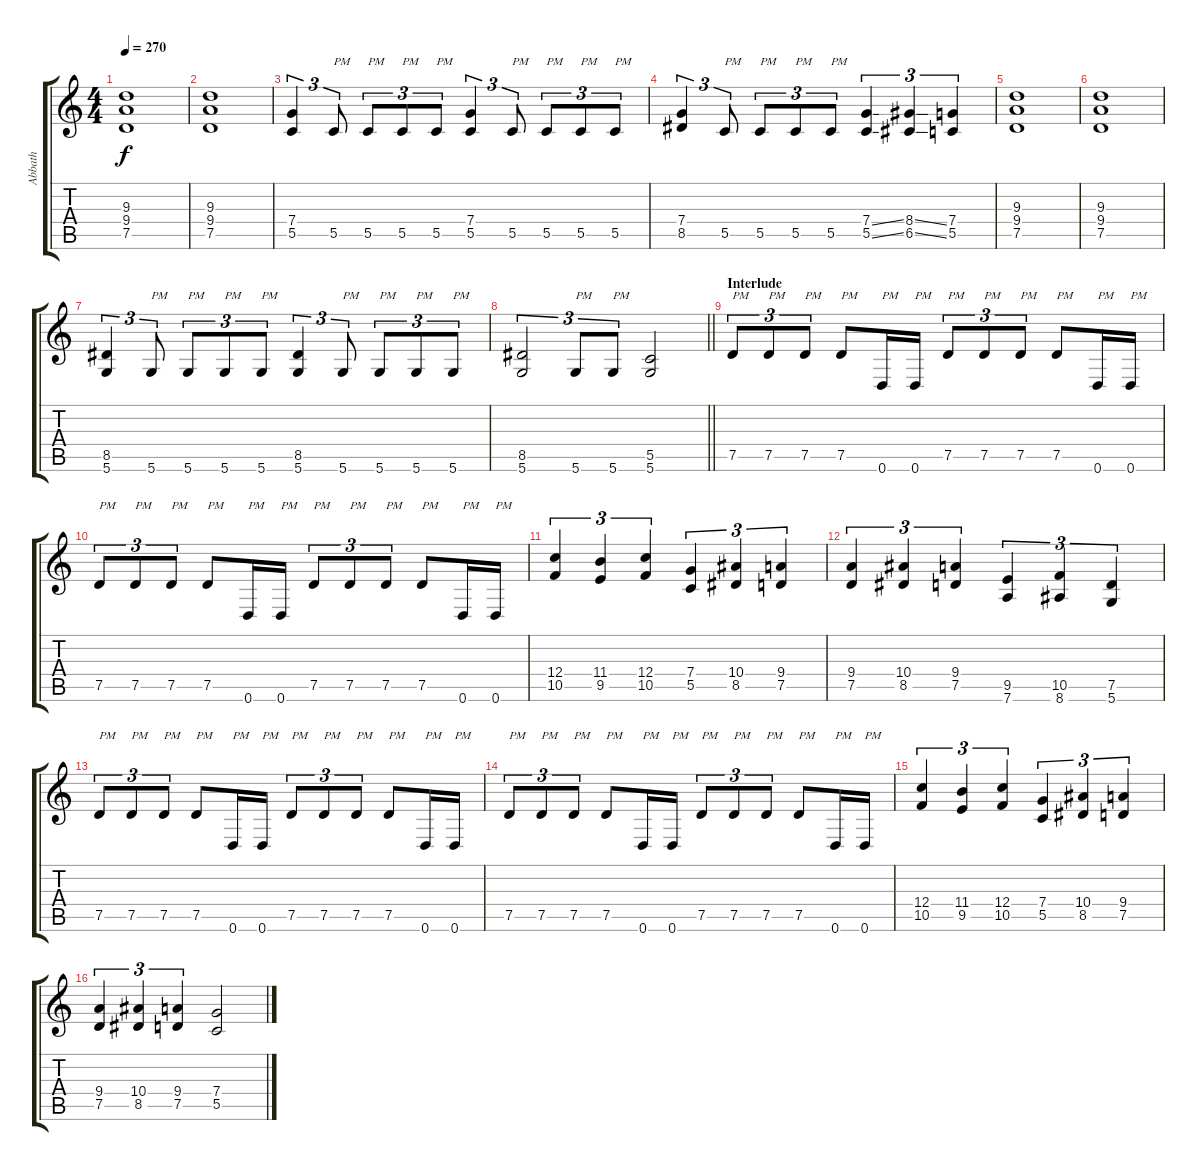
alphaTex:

\track ("Abbath" "Abbath") {instrument distortionguitar}
\staff {score tabs}
\tuning (D4 A3 F3 C3 G2 D2) {hide}
\ts (4 4)
\tempo 270
\clef g2
\ks c
(9.3 9.4 7.5).1{dy f} |
(9.3 9.4 7.5).1 |
(7.4 5.5).4{tu (3 2)} 5.5.8{tu (3 2) txt "PM"} 5.5.8{tu (3 2) txt "PM"} 5.5.8{tu (3 2) txt "PM"} 5.5.8{tu (3 2) txt "PM"} (7.4 5.5).4{tu (3 2)} 5.5.8{tu (3 2) txt "PM"} 5.5.8{tu (3 2) txt "PM"} 5.5.8{tu (3 2) txt "PM"} 5.5.8{tu (3 2) txt "PM"} |
(7.4 8.5).4{tu (3 2)} 5.5.8{tu (3 2) txt "PM"} 5.5.8{tu (3 2) txt "PM"} 5.5.8{tu (3 2) txt "PM"} 5.5.8{tu (3 2) txt "PM"} (7.4{ss} 5.5{ss}).4{tu (3 2)} (8.4{ss} 6.5{ss}).4{tu (3 2)} (7.4 5.5).4{tu (3 2)} |
(9.3 9.4 7.5).1 |
(9.3 9.4 7.5).1 |
(8.5 5.6).4{tu (3 2)} 5.6.8{tu (3 2) txt "PM"} 5.6.8{tu (3 2) txt "PM"} 5.6.8{tu (3 2) txt "PM"} 5.6.8{tu (3 2) txt "PM"} (8.5 5.6).4{tu (3 2)} 5.6.8{tu (3 2) txt "PM"} 5.6.8{tu (3 2) txt "PM"} 5.6.8{tu (3 2) txt "PM"} 5.6.8{tu (3 2) txt "PM"} |
\barLineRight lightlight
(8.5 5.6).2{tu (3 2)} 5.6.8{tu (3 2) txt "PM"} 5.6.8{tu (3 2) txt "PM"} (5.5 5.6).2 |
\section ("" "Interlude")
7.5.8{tu (3 2) txt "PM"} 7.5.8{tu (3 2) txt "PM"} 7.5.8{tu (3 2) txt "PM"} 7.5.8{txt "PM"} 0.6.16{txt "PM"} 0.6.16{txt "PM"} 7.5.8{tu (3 2) txt "PM"} 7.5.8{tu (3 2) txt "PM"} 7.5.8{tu (3 2) txt "PM"} 7.5.8{txt "PM"} 0.6.16{txt "PM"} 0.6.16{txt "PM"} |
7.5.8{tu (3 2) txt "PM"} 7.5.8{tu (3 2) txt "PM"} 7.5.8{tu (3 2) txt "PM"} 7.5.8{txt "PM"} 0.6.16{txt "PM"} 0.6.16{txt "PM"} 7.5.8{tu (3 2) txt "PM"} 7.5.8{tu (3 2) txt "PM"} 7.5.8{tu (3 2) txt "PM"} 7.5.8{txt "PM"} 0.6.16{txt "PM"} 0.6.16{txt "PM"} |
(12.4 10.5).4{tu (3 2)} (11.4 9.5).4{tu (3 2)} (12.4 10.5).4{tu (3 2)} (7.4 5.5).4{tu (3 2)} (10.4 8.5).4{tu (3 2)} (9.4 7.5).4{tu (3 2)} |
(9.4 7.5).4{tu (3 2)} (10.4 8.5).4{tu (3 2)} (9.4 7.5).4{tu (3 2)} (9.5 7.6).4{tu (3 2)} (10.5 8.6).4{tu (3 2)} (7.5 5.6).4{tu (3 2)} |
7.5.8{tu (3 2) txt "PM"} 7.5.8{tu (3 2) txt "PM"} 7.5.8{tu (3 2) txt "PM"} 7.5.8{txt "PM"} 0.6.16{txt "PM"} 0.6.16{txt "PM"} 7.5.8{tu (3 2) txt "PM"} 7.5.8{tu (3 2) txt "PM"} 7.5.8{tu (3 2) txt "PM"} 7.5.8{txt "PM"} 0.6.16{txt "PM"} 0.6.16{txt "PM"} |
7.5.8{tu (3 2) txt "PM"} 7.5.8{tu (3 2) txt "PM"} 7.5.8{tu (3 2) txt "PM"} 7.5.8{txt "PM"} 0.6.16{txt "PM"} 0.6.16{txt "PM"} 7.5.8{tu (3 2) txt "PM"} 7.5.8{tu (3 2) txt "PM"} 7.5.8{tu (3 2) txt "PM"} 7.5.8{txt "PM"} 0.6.16{txt "PM"} 0.6.16{txt "PM"} |
(12.4 10.5).4{tu (3 2)} (11.4 9.5).4{tu (3 2)} (12.4 10.5).4{tu (3 2)} (7.4 5.5).4{tu (3 2)} (10.4 8.5).4{tu (3 2)} (9.4 7.5).4{tu (3 2)} |
(9.4 7.5).4{tu (3 2)} (10.4 8.5).4{tu (3 2)} (9.4 7.5).4{tu (3 2)} (7.4 5.5).2
